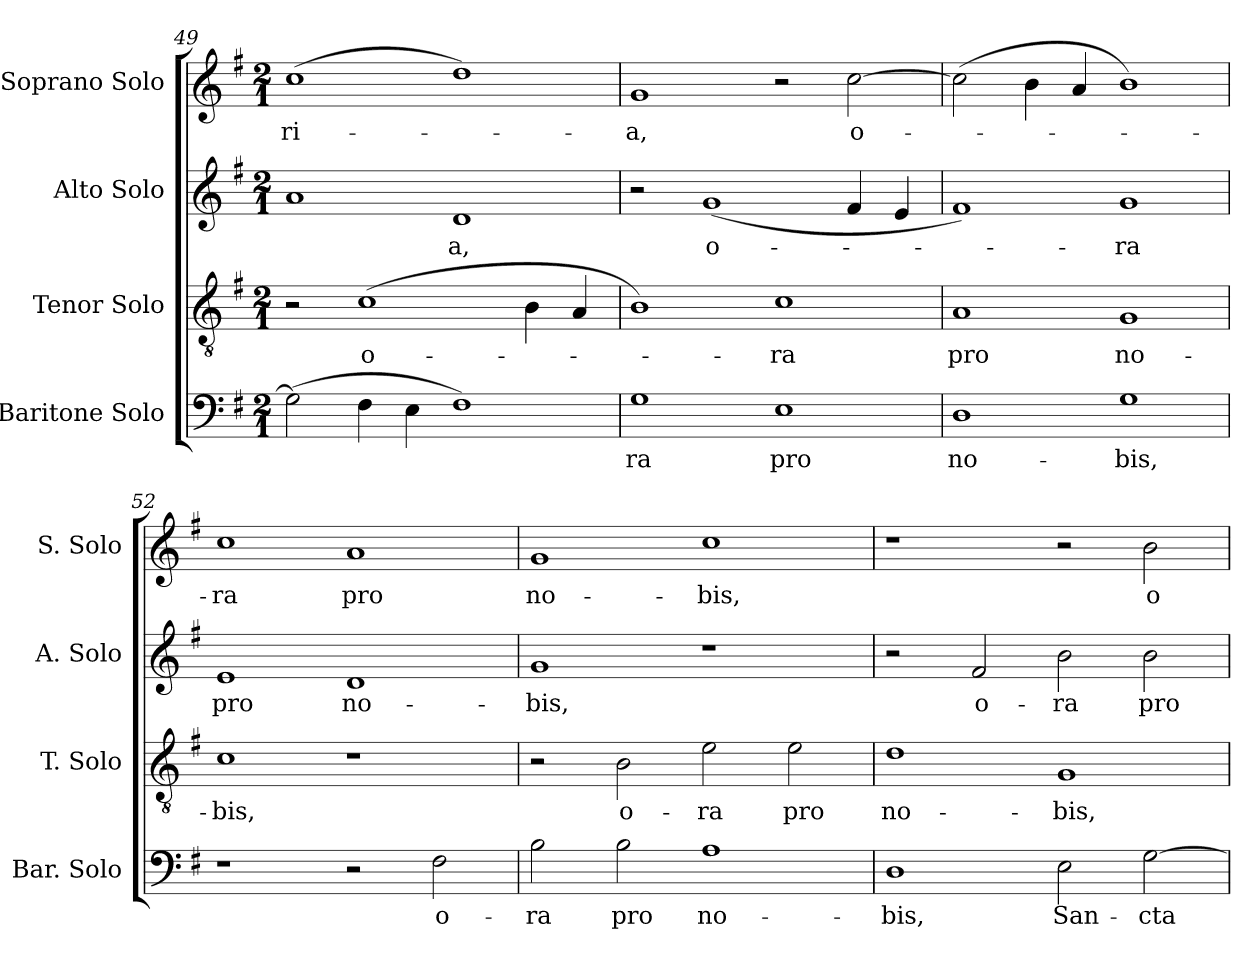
**kern	**text	**kern	**text	**kern	**text	**kern	**text
*part4	*part4	*part3	*part3	*part2	*part2	*part1	*part1
*staff4	*staff4	*staff3	*staff3	*staff2	*staff2	*staff1	*staff1
*I"Baritone Solo	*	*I"Tenor Solo	*	*I"Alto Solo	*	*I"Soprano Solo	*
*I'Bar. Solo	*	*I'T. Solo	*	*I'A. Solo	*	*I'S. Solo	*
!!LO:LB:g=z
*clefF4	*	*clefGv2	*	*clefG2	*	*clefG2	*
*	*	*ITrd7c12	*	*	*	*	*
*k[f#]	*	*k[f#]	*	*k[f#]	*	*k[f#]	*
*G:	*	*G:	*	*G:	*	*G:	*
*M2/1	*	*M2/1	*	*M2/1	*	*M2/1	*
=49	=49	=49	=49	=49	=49	=49	=49
!	!	!	!	!	!	!	!LO:LY:b:color=#000000
(2Gi\]	.	2r	.	1ai	.	(1cci	-ri-
!	!	!	!LO:LY:b:color=#000000	!	!	!	!
4F#i\	.	(1Ci	o-	.	.	.	.
4Ei\	.	.	.	.	.	.	.
!	!	!	!	!	!LO:LY:b:color=#000000	!	!
1F#i)	.	.	.	1di	-a,	1ddi)	.
.	.	4BBi\	.	.	.	.	.
.	.	4AAi/	.	.	.	.	.
=50	=50	=50	=50	=50	=50	=50	=50
!	!LO:LY:b:color=#000000	!	!	!	!	!	!
!	!	!	!	!	!	!	!LO:LY:b:color=#000000
1Gi	-ra	1BBi)	.	2r	.	1gi	-a,
!	!	!	!	!	!LO:LY:b:color=#000000	!	!
.	.	.	.	(1gi	o-	.	.
!	!LO:LY:b:color=#000000	!	!	!	!	!	!
!	!	!	!LO:LY:b:color=#000000	!	!	!	!
1Ei	pro	1Ci	-ra	.	.	2r	.
!	!	!	!	!	!	!	!LO:LY:b:color=#000000
.	.	.	.	4f#i/	.	[2cci\	o-
.	.	.	.	4ei/	.	.	.
=51	=51	=51	=51	=51	=51	=51	=51
!	!LO:LY:b:color=#000000	!	!	!	!	!	!
!	!	!	!LO:LY:b:color=#000000	!	!	!	!
1Di	no-	1AAi	pro	1f#i)	.	(2cci\]	.
.	.	.	.	.	.	4bi\	.
.	.	.	.	.	.	4ai/	.
!	!LO:LY:b:color=#000000	!	!	!	!	!	!
!	!	!	!LO:LY:b:color=#000000	!	!	!	!
!	!	!	!	!	!LO:LY:b:color=#000000	!	!
1Gi	-bis,	1GGi	no-	1gi	-ra	1bi)	.
=52	=52	=52	=52	=52	=52	=52	=52
!	!	!	!LO:LY:b:color=#000000	!	!	!	!
!	!	!	!	!	!LO:LY:b:color=#000000	!	!
!	!	!	!	!	!	!	!LO:LY:b:color=#000000
1r	.	1Ci	-bis,	1ei	pro	1cci	-ra
!	!	!	!	!	!LO:LY:b:color=#000000	!	!
!	!	!	!	!	!	!	!LO:LY:b:color=#000000
2r	.	1r	.	1di	no-	1ai	pro
!	!LO:LY:b:color=#000000	!	!	!	!	!	!
2F#i\	o-	.	.	.	.	.	.
=53	=53	=53	=53	=53	=53	=53	=53
!	!LO:LY:b:color=#000000	!	!	!	!	!	!
!	!	!	!	!	!LO:LY:b:color=#000000	!	!
!	!	!	!	!	!	!	!LO:LY:b:color=#000000
2Bi\	-ra	2r	.	1gi	-bis,	1gi	no-
!	!LO:LY:b:color=#000000	!	!	!	!	!	!
!	!	!	!LO:LY:b:color=#000000	!	!	!	!
2Bi\	pro	2BBi\	o-	.	.	.	.
!	!LO:LY:b:color=#000000	!	!	!	!	!	!
!	!	!	!LO:LY:b:color=#000000	!	!	!	!
!	!	!	!	!	!	!	!LO:LY:b:color=#000000
1Ai	no-	2Ei\	-ra	1r	.	1cci	-bis,
!	!	!	!LO:LY:b:color=#000000	!	!	!	!
.	.	2Ei\	pro	.	.	.	.
=54	=54	=54	=54	=54	=54	=54	=54
!	!LO:LY:b:color=#000000	!	!	!	!	!	!
!	!	!	!LO:LY:b:color=#000000	!	!	!	!
1Di	-bis,	1Di	no-	2r	.	1r	.
!	!	!	!	!	!LO:LY:b:color=#000000	!	!
.	.	.	.	2f#i/	o-	.	.
!	!LO:LY:b:color=#000000	!	!	!	!	!	!
!	!	!	!LO:LY:b:color=#000000	!	!	!	!
!	!	!	!	!	!LO:LY:b:color=#000000	!	!
2Ei\	San-	1GGi	-bis,	2bi\	-ra	2r	.
!	!LO:LY:b:color=#000000	!	!	!	!	!	!
!	!	!	!	!	!LO:LY:b:color=#000000	!	!
!	!	!	!	!	!	!	!LO:LY:b:color=#000000
[2Gi\	-cta	.	.	2bi\	pro	2bi\	o-
=	=	=	=	=	=	=	=
*-	*-	*-	*-	*-	*-	*-	*-
